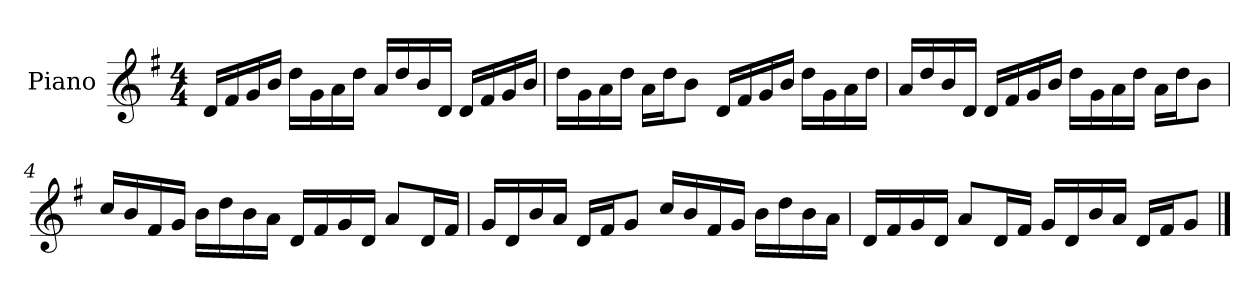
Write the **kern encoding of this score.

**kern
*part1
*staff1
*I"Piano
*I'P-no
*clefG2
*k[f#]
*M4/4
*MM90
=1
16d/LL
16f#/
16g/
16b/JJ
16dd\LL
16g\
16a\
16dd\JJ
16a/LL
16dd/
16b/
16d/JJ
16d/LL
16f#/
16g/
16b/JJ
=2
16dd\LL
16g\
16a\
16dd\JJ
16a\LL
16dd\J
8b\J
16d/LL
16f#/
16g/
16b/JJ
16dd\LL
16g\
16a\
16dd\JJ
!!LO:LB:g=z
=3
16a/LL
16dd/
16b/
16d/JJ
16d/LL
16f#/
16g/
16b/JJ
16dd\LL
16g\
16a\
16dd\JJ
16a\LL
16dd\J
8b\J
=4
16cc/LL
16b/
16f#/
16g/JJ
16b\LL
16dd\
16b\
16a\JJ
16d/LL
16f#/
16g/
16d/JJ
8a/L
16d/L
16f#/JJ
=5
16g/LL
16d/
16b/
16a/JJ
16d/LL
16f#/J
8g/J
16cc/LL
16b/
16f#/
16g/JJ
16b\LL
16dd\
16b\
16a\JJ
!!LO:LB:g=z
=6
16d/LL
16f#/
16g/
16d/JJ
8a/L
16d/L
16f#/JJ
16g/LL
16d/
16b/
16a/JJ
16d/LL
16f#/J
8g/J
==
*-
